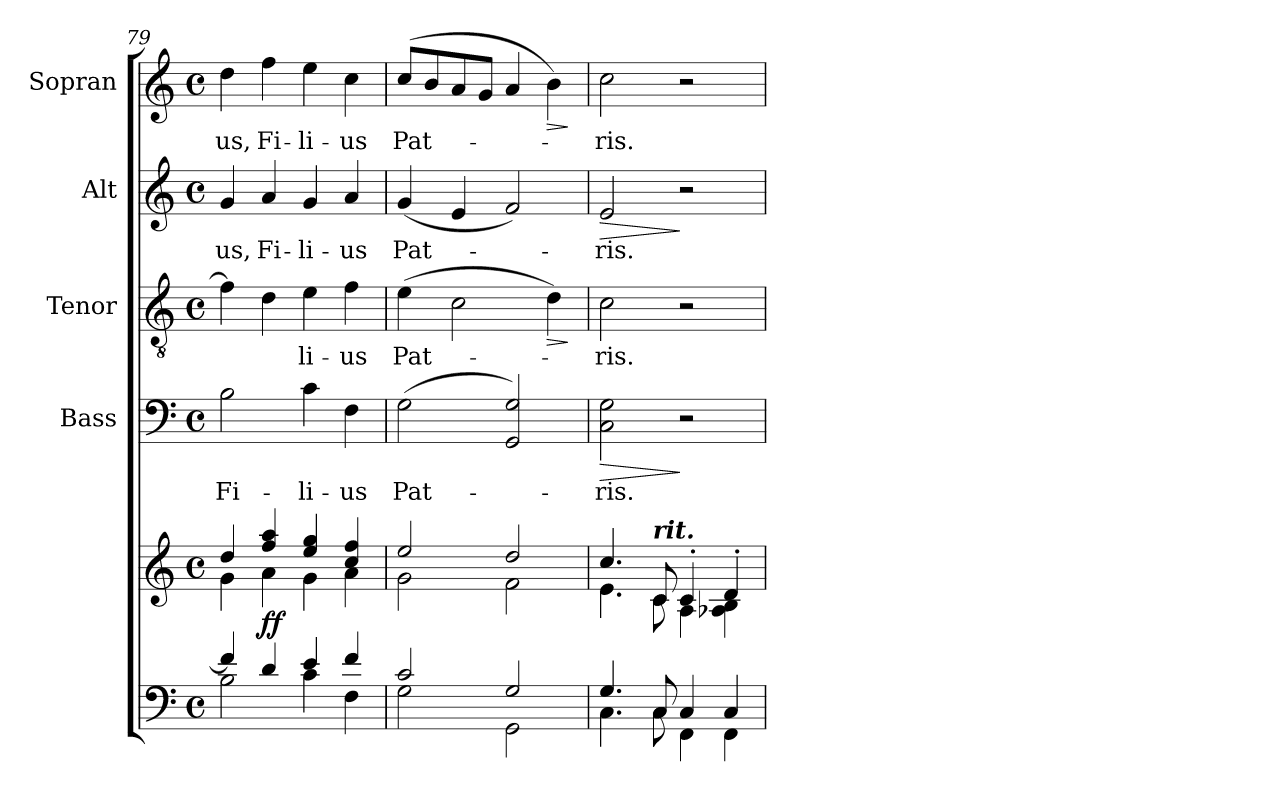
**kern	**kern	**dynam	**kern	**text	**dynam	**kern	**text	**dynam	**kern	**text	**dynam	**kern	**text	**dynam
*part5	*part5	*part5	*part4	*part4	*part4	*part3	*part3	*part3	*part2	*part2	*part2	*part1	*part1	*part1
*staff6	*staff5	*staff5/6	*staff4	*staff4	*staff4	*staff3	*staff3	*staff3	*staff2	*staff2	*staff2	*staff1	*staff1	*staff1
*	*	*	*I"Bass	*	*	*I"Tenor	*	*	*I"Alt	*	*	*I"Sopran	*	*
*	*	*	*I'B.	*	*	*I'T.	*	*	*I'A.	*	*	*I'S.	*	*
*clefF4	*clefG2	*	*clefF4	*	*	*clefGv2	*	*	*clefG2	*	*	*clefG2	*	*
*k[]	*k[]	*	*k[]	*	*	*k[]	*	*	*k[]	*	*	*k[]	*	*
*C:	*C:	*	*C:	*	*	*C:	*	*	*C:	*	*	*C:	*	*
*M4/4	*M4/4	*	*M4/4	*	*	*M4/4	*	*	*M4/4	*	*	*M4/4	*	*
*met(c)	*met(c)	*	*met(c)	*	*	*met(c)	*	*	*met(c)	*	*	*met(c)	*	*
=79	=79	=79	=79	=79	=79	=79	=79	=79	=79	=79	=79	=79	=79	=79
*^	*^	*	*	*	*	*	*	*	*	*	*	*	*	*
!	!	!	!	!	!	!LO:LY:b	!	!	!	!	!	!LO:LY:b	!	!	!LO:LY:b	!
4f/]	2B\	4dd/	4g\	.	2B\	Fi-	.	4f\]	.	.	4g/	-us,	.	4dd\	-us,	.
!	!	!	!	!LO:DY:b	!	!	!	!	!	!	!	!LO:LY:b	!	!	!LO:LY:b	!
4d/	.	4ff/ 4aa/	4a\	ff	.	.	.	4d\	.	.	4a/	Fi-	.	4ff\	Fi-	.
!	!	!	!	!	!	!LO:LY:b	!	!	!LO:LY:b	!	!	!LO:LY:b	!	!	!LO:LY:b	!
4e/	4c\	4ee/ 4gg/	4g\	.	4c\	-li-	.	4e\	-li-	.	4g/	-li-	.	4ee\	-li-	.
!	!	!	!	!	!	!LO:LY:b	!	!	!LO:LY:b	!	!	!LO:LY:b	!	!	!LO:LY:b	!
4f/	4F\	4cc/ 4ff/	4a\	.	4F\	-us	.	4f\	-us	.	4a/	-us	.	4cc\	-us	.
=80	=80	=80	=80	=80	=80	=80	=80	=80	=80	=80	=80	=80	=80	=80	=80	=80
!	!	!	!	!	!	!LO:LY:b	!	!	!LO:LY:b	!	!	!LO:LY:b	!	!	!LO:LY:b	!
2c/	2G\	2ee/	2g\	.	(<2G\	Pat-	.	(>4e\	Pat-	.	(<4g/	Pat-	.	(>8cc/L	Pat-	.
.	.	.	.	.	.	.	.	.	.	.	.	.	.	8b/	.	.
.	.	.	.	.	.	.	.	2c\	.	.	4e/	.	.	8a/	.	.
.	.	.	.	.	.	.	.	.	.	.	.	.	.	8g/J	.	.
2G/	2GG\	2dd/	2f\	.	2GG/ 2G/)	.	.	.	.	.	2f/)	.	.	4a/	.	.
!	!	!	!	!	!	!	!	!	!	!LO:HP:b	!	!	!	!	!	!LO:HP:b
.	.	.	.	.	.	.	.	4d\)	.	>	.	.	.	4b\)	.	>
*v	*v	*	*	*	*	*	*	*	*	*	*	*	*	*	*	*
*	*v	*v	*	*	*	*	*	*	*	*	*	*	*	*	*
.	.	.	.	.	.	.	.	]	.	.	.	.	.	]
=81	=81	=81	=81	=81	=81	=81	=81	=81	=81	=81	=81	=81	=81	=81
*^	*^	*	*	*	*	*	*	*	*	*	*	*	*	*
!	!	!	!	!	!	!LO:LY:b	!LO:HP:b	!	!LO:LY:b	!	!	!LO:LY:b	!LO:HP:b	!	!LO:LY:b	!
4.G/	4.C\	4.cc/	4.e\	.	2C\ 2G\	-ris.	>	2c\	-ris.	.	2e/	-ris.	>	2cc\	-ris.	.
!	!	!LO:TX:a:Bi:t=rit.	!	!	!	!	!	!	!	!	!	!	!	!	!	!
8C/	8C\	8c/	8c\	.	.	.	.	.	.	.	.	.	.	.	.	.
4C/	4FF\	4c'>/	4A\	.	2r	.	]	2r	.	.	2r	.	]	2r	.	.
4C/	4FF\	4d'>/	4A-X\ 4B\	.	.	.	.	.	.	.	.	.	.	.	.	.
*v	*v	*	*	*	*	*	*	*	*	*	*	*	*	*	*	*
*	*v	*v	*	*	*	*	*	*	*	*	*	*	*	*	*
=	=	=	=	=	=	=	=	=	=	=	=	=	=	=
*-	*-	*-	*-	*-	*-	*-	*-	*-	*-	*-	*-	*-	*-	*-
